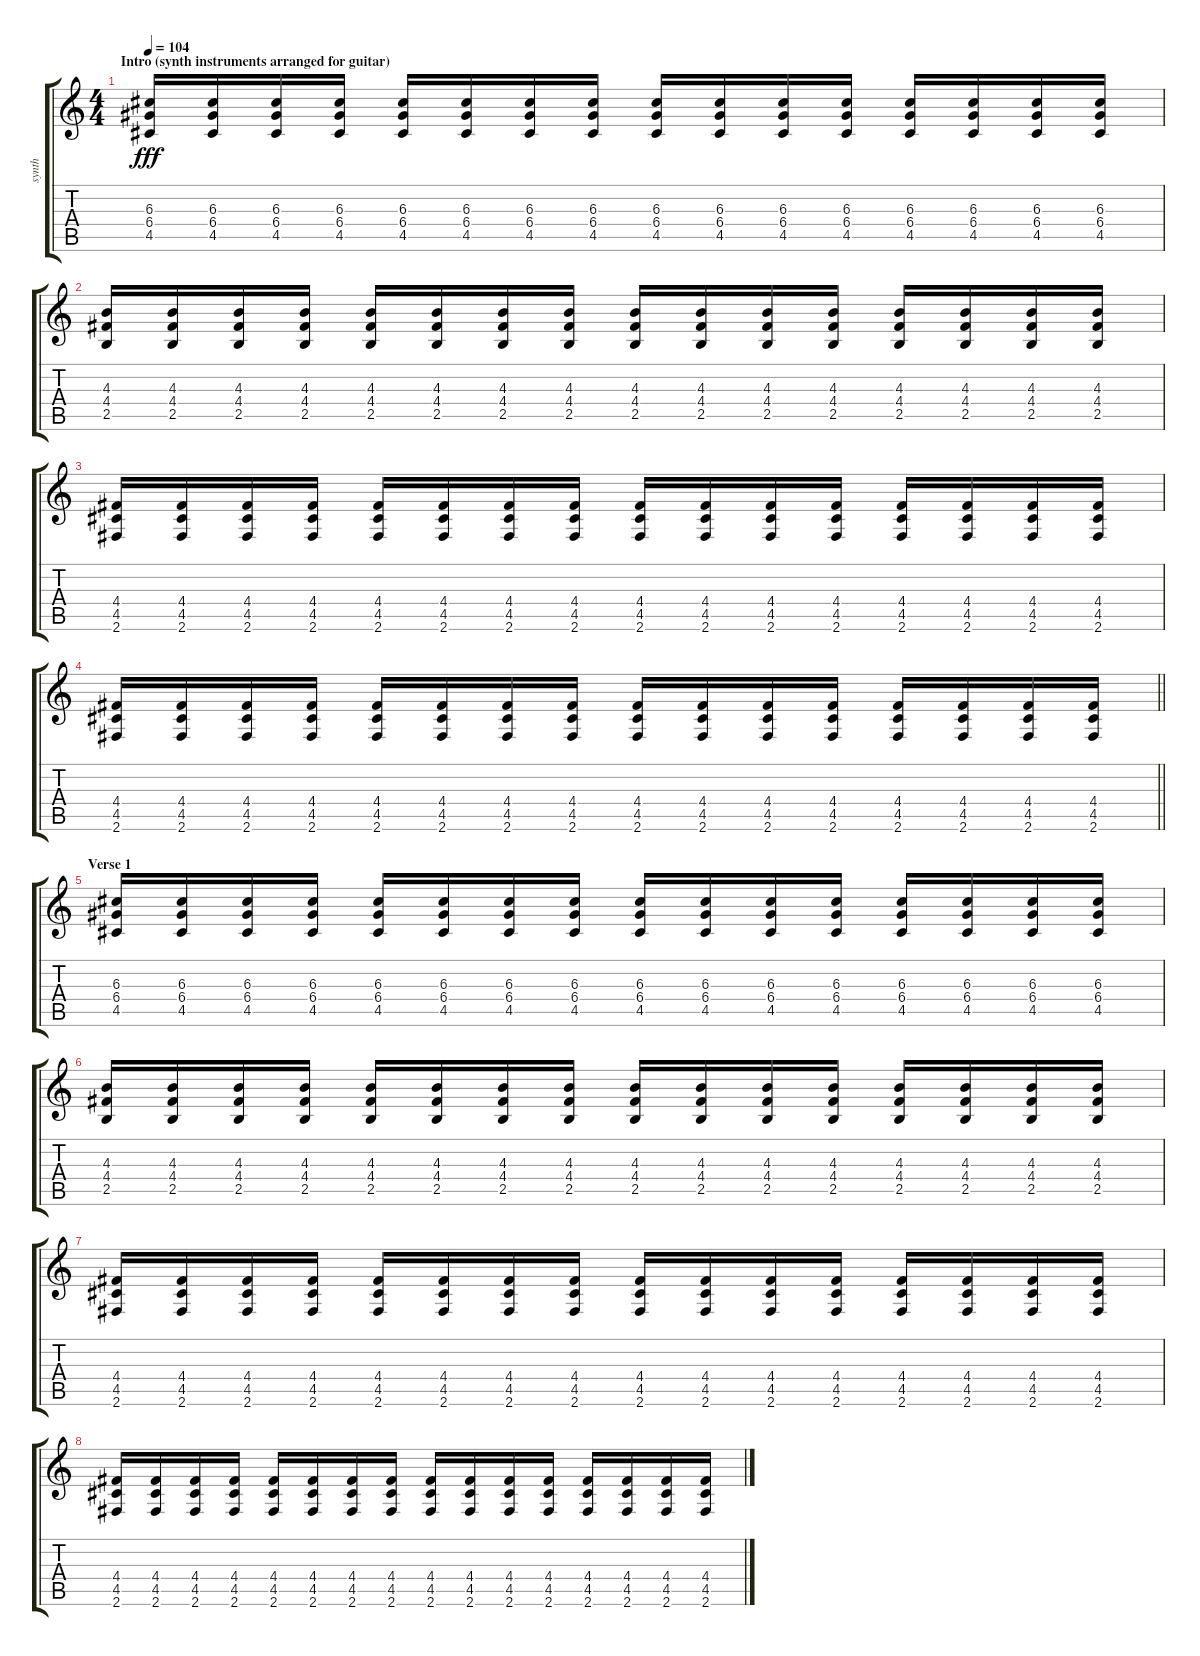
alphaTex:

\track ("synth" "synth") {instrument acousticbass}
\staff {score tabs}
\tuning (E4 B3 G3 D3 A2 E2) {hide}
\ts (4 4)
\section ("" "Intro (synth instruments arranged for guitar)")
\tempo 104
\clef g2
\ks c
(6.3 6.4 4.5).16{dy fff instrument acousticbass} (6.3 6.4 4.5).16 (6.3 6.4 4.5).16 (6.3 6.4 4.5).16 (6.3 6.4 4.5).16 (6.3 6.4 4.5).16 (6.3 6.4 4.5).16 (6.3 6.4 4.5).16 (6.3 6.4 4.5).16 (6.3 6.4 4.5).16 (6.3 6.4 4.5).16 (6.3 6.4 4.5).16 (6.3 6.4 4.5).16 (6.3 6.4 4.5).16 (6.3 6.4 4.5).16 (6.3 6.4 4.5).16 |
(4.3 4.4 2.5).16 (4.3 4.4 2.5).16 (4.3 4.4 2.5).16 (4.3 4.4 2.5).16 (4.3 4.4 2.5).16 (4.3 4.4 2.5).16 (4.3 4.4 2.5).16 (4.3 4.4 2.5).16 (4.3 4.4 2.5).16 (4.3 4.4 2.5).16 (4.3 4.4 2.5).16 (4.3 4.4 2.5).16 (4.3 4.4 2.5).16 (4.3 4.4 2.5).16 (4.3 4.4 2.5).16 (4.3 4.4 2.5).16 |
(4.4 4.5 2.6).16 (4.4 4.5 2.6).16 (4.4 4.5 2.6).16 (4.4 4.5 2.6).16 (4.4 4.5 2.6).16 (4.4 4.5 2.6).16 (4.4 4.5 2.6).16 (4.4 4.5 2.6).16 (4.4 4.5 2.6).16 (4.4 4.5 2.6).16 (4.4 4.5 2.6).16 (4.4 4.5 2.6).16 (4.4 4.5 2.6).16 (4.4 4.5 2.6).16 (4.4 4.5 2.6).16 (4.4 4.5 2.6).16 |
\barLineRight lightlight
(4.4 4.5 2.6).16 (4.4 4.5 2.6).16 (4.4 4.5 2.6).16 (4.4 4.5 2.6).16 (4.4 4.5 2.6).16 (4.4 4.5 2.6).16 (4.4 4.5 2.6).16 (4.4 4.5 2.6).16 (4.4 4.5 2.6).16 (4.4 4.5 2.6).16 (4.4 4.5 2.6).16 (4.4 4.5 2.6).16 (4.4 4.5 2.6).16 (4.4 4.5 2.6).16 (4.4 4.5 2.6).16 (4.4 4.5 2.6).16 |
\section ("" "Verse 1")
(6.3 6.4 4.5).16 (6.3 6.4 4.5).16 (6.3 6.4 4.5).16 (6.3 6.4 4.5).16 (6.3 6.4 4.5).16 (6.3 6.4 4.5).16 (6.3 6.4 4.5).16 (6.3 6.4 4.5).16 (6.3 6.4 4.5).16 (6.3 6.4 4.5).16 (6.3 6.4 4.5).16 (6.3 6.4 4.5).16 (6.3 6.4 4.5).16 (6.3 6.4 4.5).16 (6.3 6.4 4.5).16 (6.3 6.4 4.5).16 |
(4.3 4.4 2.5).16 (4.3 4.4 2.5).16 (4.3 4.4 2.5).16 (4.3 4.4 2.5).16 (4.3 4.4 2.5).16 (4.3 4.4 2.5).16 (4.3 4.4 2.5).16 (4.3 4.4 2.5).16 (4.3 4.4 2.5).16 (4.3 4.4 2.5).16 (4.3 4.4 2.5).16 (4.3 4.4 2.5).16 (4.3 4.4 2.5).16 (4.3 4.4 2.5).16 (4.3 4.4 2.5).16 (4.3 4.4 2.5).16 |
(4.4 4.5 2.6).16 (4.4 4.5 2.6).16 (4.4 4.5 2.6).16 (4.4 4.5 2.6).16 (4.4 4.5 2.6).16 (4.4 4.5 2.6).16 (4.4 4.5 2.6).16 (4.4 4.5 2.6).16 (4.4 4.5 2.6).16 (4.4 4.5 2.6).16 (4.4 4.5 2.6).16 (4.4 4.5 2.6).16 (4.4 4.5 2.6).16 (4.4 4.5 2.6).16 (4.4 4.5 2.6).16 (4.4 4.5 2.6).16 |
(4.4 4.5 2.6).16 (4.4 4.5 2.6).16 (4.4 4.5 2.6).16 (4.4 4.5 2.6).16 (4.4 4.5 2.6).16 (4.4 4.5 2.6).16 (4.4 4.5 2.6).16 (4.4 4.5 2.6).16 (4.4 4.5 2.6).16 (4.4 4.5 2.6).16 (4.4 4.5 2.6).16 (4.4 4.5 2.6).16 (4.4 4.5 2.6).16 (4.4 4.5 2.6).16 (4.4 4.5 2.6).16 (4.4 4.5 2.6).16
